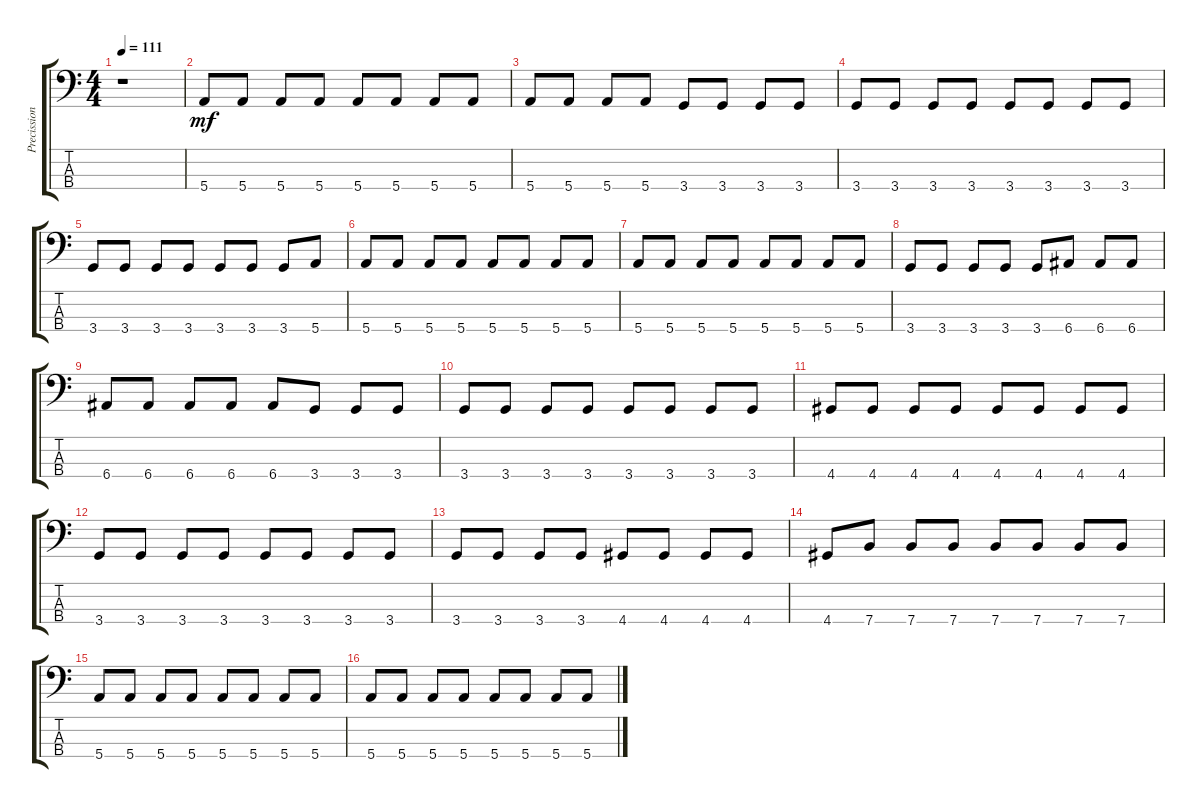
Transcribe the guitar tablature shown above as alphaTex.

\track ("Precission Bass" "Precission") {instrument electricbassfinger}
\staff {score tabs}
\tuning (G2 D2 A1 E1) {hide}
\ts (4 4)
\tempo 111
\clef f4
\ks c
r.1{dy mf} |
5.4.8 5.4.8 5.4.8 5.4.8 5.4.8 5.4.8 5.4.8 5.4.8 |
5.4.8 5.4.8 5.4.8 5.4.8 3.4.8 3.4.8 3.4.8 3.4.8 |
3.4.8 3.4.8 3.4.8 3.4.8 3.4.8 3.4.8 3.4.8 3.4.8 |
3.4.8 3.4.8 3.4.8 3.4.8 3.4.8 3.4.8 3.4.8 5.4.8 |
5.4.8 5.4.8 5.4.8 5.4.8 5.4.8 5.4.8 5.4.8 5.4.8 |
5.4.8 5.4.8 5.4.8 5.4.8 5.4.8 5.4.8 5.4.8 5.4.8 |
3.4.8 3.4.8 3.4.8 3.4.8 3.4.8 6.4.8 6.4.8 6.4.8 |
6.4.8 6.4.8 6.4.8 6.4.8 6.4.8 3.4.8 3.4.8 3.4.8 |
3.4.8 3.4.8 3.4.8 3.4.8 3.4.8 3.4.8 3.4.8 3.4.8 |
4.4.8 4.4.8 4.4.8 4.4.8 4.4.8 4.4.8 4.4.8 4.4.8 |
3.4.8 3.4.8 3.4.8 3.4.8 3.4.8 3.4.8 3.4.8 3.4.8 |
3.4.8 3.4.8 3.4.8 3.4.8 4.4.8 4.4.8 4.4.8 4.4.8 |
4.4.8 7.4.8 7.4.8 7.4.8 7.4.8 7.4.8 7.4.8 7.4.8 |
5.4.8 5.4.8 5.4.8 5.4.8 5.4.8 5.4.8 5.4.8 5.4.8 |
5.4.8 5.4.8 5.4.8 5.4.8 5.4.8 5.4.8 5.4.8 5.4.8
